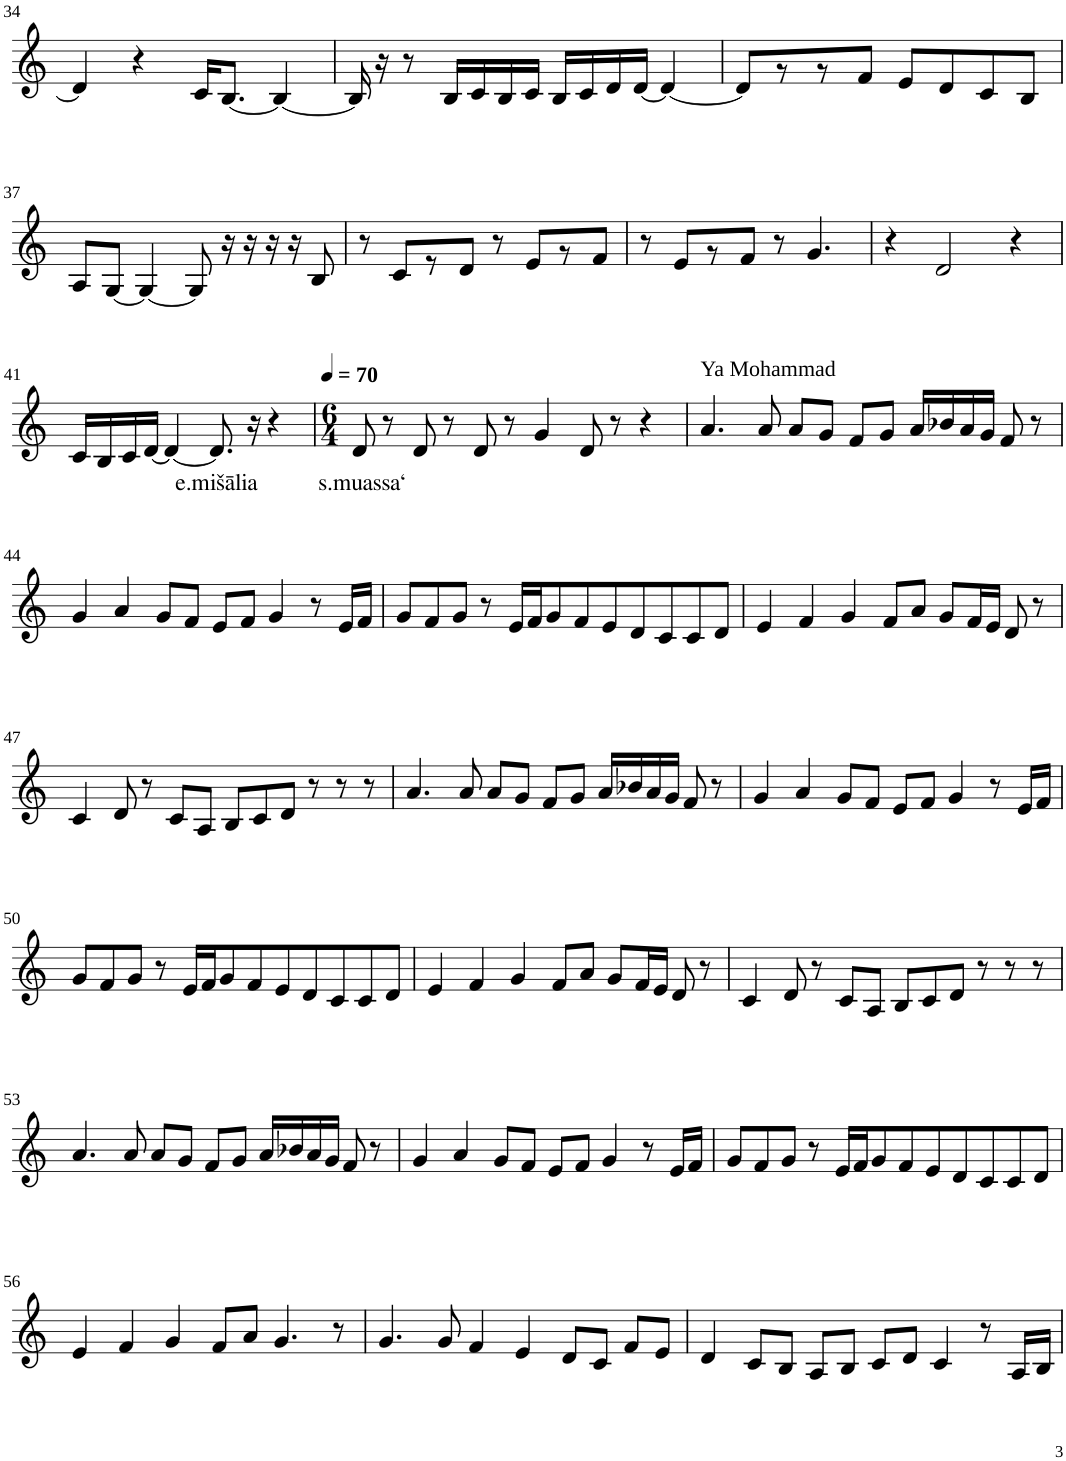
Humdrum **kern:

**kern	**text
*part1	*part1
*staff1	*staff1
*I"Violin	*
!!LO:PB:g=z
*clefG2	*
*k[]	*
*M4/4	*
=34	=34
4d/]	.
4r	.
16c/KL	.
[8.B/J	.
4B/_	.
=35	=35
16B/]	.
16r	.
8r	.
16B/LL	.
16c/	.
16B/	.
16c/JJ	.
16B/LL	.
16c/	.
16d/	.
[16d/JJ	.
4d/_	.
=36	=36
8d/L]	.
8r	.
8r	.
8f/J	.
8e/L	.
8d/	.
8c/	.
8B/J	.
!!LO:LB:g=z
=37	=37
8A/L	.
[8G/J	.
4G/_	.
8G/]	.
16r	.
16r	.
16r	.
16r	.
8B/	.
=38	=38
8r	.
8c/L	.
8r	.
8d/J	.
8r	.
8e/L	.
8r	.
8f/J	.
=39	=39
8r	.
8e/L	.
8r	.
8f/J	.
8r	.
4.g/	.
=40	=40
4r	.
2d/	.
4r	.
!!LO:LB:g=z
=41	=41
16c/LL	.
16B/	.
16c/	.
[16d/JJ	.
4d/_	.
!	!LO:LY:b
8.d/]	e.mišālia
16r	.
4r	.
=42	=42
*M6/4	*
*MM70	*
!	!LO:LY:b
8d/	s.muassa‘
8r	.
8d/	.
8r	.
8d/	.
8r	.
4g/	.
8d/	.
8r	.
4r	.
=43	=43
!LO:TX:a:t=Ya Mohammad	!
4.a/	.
8a/	.
8a/L	.
8g/J	.
8f/L	.
8g/J	.
16a/LL	.
16b-X/	.
16a/	.
16g/JJ	.
8f/	.
8r	.
!!LO:LB:g=z
=44	=44
4g/	.
4a/	.
8g/L	.
8f/J	.
8e/L	.
8f/J	.
4g/	.
8r	.
16e/LL	.
16f/JJ	.
=45	=45
8g/L	.
8f/	.
8g/J	.
8r	.
16e/LL	.
16f/J	.
8g/	.
8f/	.
8e/	.
8d/	.
8c/	.
8c/	.
8d/J	.
=46	=46
4e/	.
4f/	.
4g/	.
8f/L	.
8a/J	.
8g/L	.
16f/L	.
16e/JJ	.
8d/	.
8r	.
!!LO:LB:g=z
=47	=47
4c/	.
8d/	.
8r	.
8c/L	.
8A/J	.
8B/L	.
8c/	.
8d/J	.
8r	.
8r	.
8r	.
=48	=48
4.a/	.
8a/	.
8a/L	.
8g/J	.
8f/L	.
8g/J	.
16a/LL	.
16b-X/	.
16a/	.
16g/JJ	.
8f/	.
8r	.
=49	=49
4g/	.
4a/	.
8g/L	.
8f/J	.
8e/L	.
8f/J	.
4g/	.
8r	.
16e/LL	.
16f/JJ	.
!!LO:LB:g=z
=50	=50
8g/L	.
8f/	.
8g/J	.
8r	.
16e/LL	.
16f/J	.
8g/	.
8f/	.
8e/	.
8d/	.
8c/	.
8c/	.
8d/J	.
=51	=51
4e/	.
4f/	.
4g/	.
8f/L	.
8a/J	.
8g/L	.
16f/L	.
16e/JJ	.
8d/	.
8r	.
=52	=52
4c/	.
8d/	.
8r	.
8c/L	.
8A/J	.
8B/L	.
8c/	.
8d/J	.
8r	.
8r	.
8r	.
!!LO:LB:g=z
=53	=53
4.a/	.
8a/	.
8a/L	.
8g/J	.
8f/L	.
8g/J	.
16a/LL	.
16b-X/	.
16a/	.
16g/JJ	.
8f/	.
8r	.
=54	=54
4g/	.
4a/	.
8g/L	.
8f/J	.
8e/L	.
8f/J	.
4g/	.
8r	.
16e/LL	.
16f/JJ	.
=55	=55
8g/L	.
8f/	.
8g/J	.
8r	.
16e/LL	.
16f/J	.
8g/	.
8f/	.
8e/	.
8d/	.
8c/	.
8c/	.
8d/J	.
!!LO:LB:g=z
=56	=56
4e/	.
4f/	.
4g/	.
8f/L	.
8a/J	.
4.g/	.
8r	.
=57	=57
4.g/	.
8g/	.
4f/	.
4e/	.
8d/L	.
8c/J	.
8f/L	.
8e/J	.
=58	=58
4d/	.
8c/L	.
8B/J	.
8A/L	.
8B/J	.
8c/L	.
8d/J	.
4c/	.
8r	.
16A/LL	.
16B/JJ	.
=	=
*-	*-
